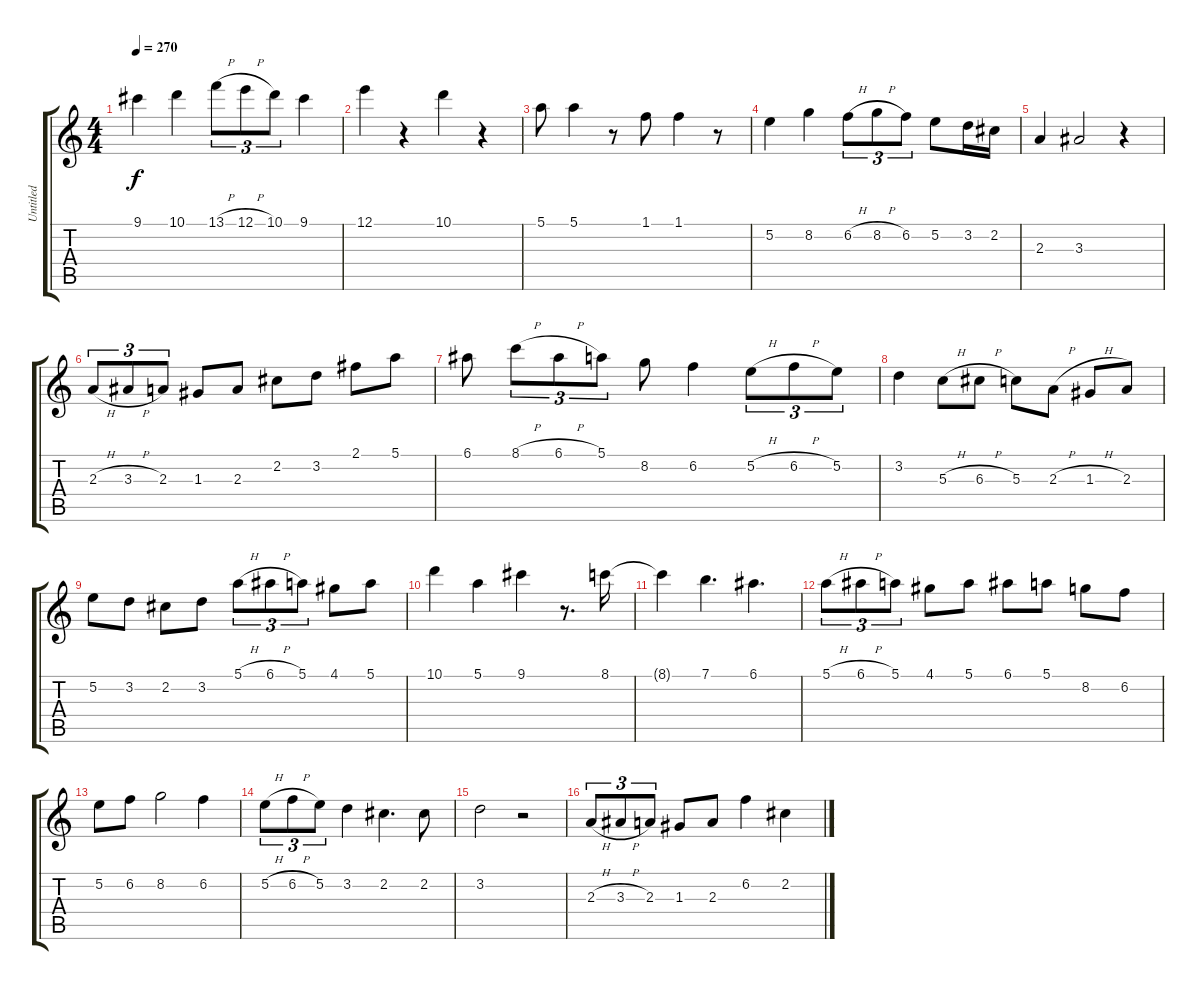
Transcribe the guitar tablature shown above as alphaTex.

\track ("Untitled" "Untitled") {instrument acousticguitarsteel}
\staff {score tabs}
\tuning (E4 B3 G3 D3 A2 E2) {hide}
\ts (4 4)
\tempo 270
\clef g2
\ks c
9.1.4{dy f} 10.1.4 13.1{h}.8{tu (3 2)} 12.1{h}.8{tu (3 2)} 10.1.8{tu (3 2)} 9.1.4 |
12.1.4 r.4 10.1.4 r.4 |
5.1.8 5.1.4 r.8 1.1.8 1.1.4 r.8 |
5.2.4 8.2.4 6.2{h}.8{tu (3 2)} 8.2{h}.8{tu (3 2)} 6.2.8{tu (3 2)} 5.2.8 3.2.16 2.2.16 |
2.3.4 3.3.2 r.4 |
2.3{h}.8{tu (3 2)} 3.3{h}.8{tu (3 2)} 2.3.8{tu (3 2)} 1.3.8 2.3.8 2.2.8 3.2.8 2.1.8 5.1.8 |
6.1.8 8.1{h}.8{tu (3 2)} 6.1{h}.8{tu (3 2)} 5.1.8{tu (3 2)} 8.2.8 6.2.4 5.2{h}.8{tu (3 2)} 6.2{h}.8{tu (3 2)} 5.2.8{tu (3 2)} |
3.2.4 5.3{h}.8 6.3{h}.8 5.3.8 2.3{h}.8 1.3{h}.8 2.3.8 |
5.2.8 3.2.8 2.2.8 3.2.8 5.1{h}.8{tu (3 2)} 6.1{h}.8{tu (3 2)} 5.1.8{tu (3 2)} 4.1.8 5.1.8 |
10.1.4 5.1.4 9.1.4 r.8{d} 8.1.16 |
8.1{t}.4 7.1.4{d} 6.1.4{d} |
5.1{h}.8{tu (3 2)} 6.1{h}.8{tu (3 2)} 5.1.8{tu (3 2)} 4.1.8 5.1.8 6.1.8 5.1.8 8.2.8 6.2.8 |
5.2.8 6.2.8 8.2.2 6.2.4 |
5.2{h}.8{tu (3 2)} 6.2{h}.8{tu (3 2)} 5.2.8{tu (3 2)} 3.2.4 2.2.4{d} 2.2.8 |
3.2.2 r.2 |
2.3{h}.8{tu (3 2)} 3.3{h}.8{tu (3 2)} 2.3.8{tu (3 2)} 1.3.8 2.3.8 6.2.4 2.2.4
